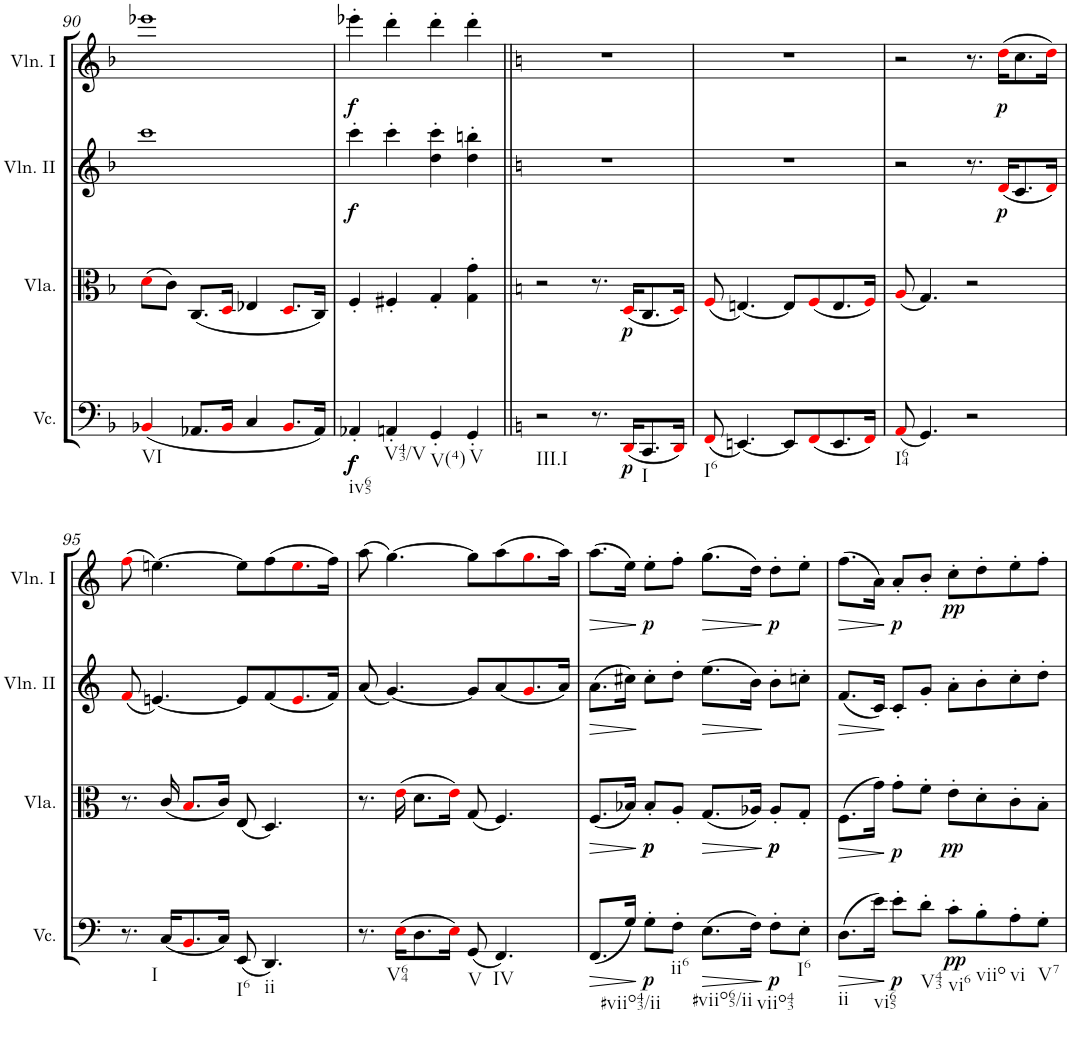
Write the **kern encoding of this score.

**kern	**dynam	**kern	**dynam	**kern	**dynam	**kern	**dynam
*part4	*part4	*part3	*part3	*part2	*part2	*part1	*part1
*staff4	*staff4	*staff3	*staff3	*staff2	*staff2	*staff1	*staff1
*I"Violoncello	*	*I"Viola	*	*I"Violin II	*	*I"Violin I	*
*I'Vc.	*	*I'Vla.	*	*I'Vln. II	*	*I'Vln. I	*
!!LO:PB:g=z
*clefC4	*	*clefC3	*	*clefG2	*	*clefG2	*
*k[b-]	*	*k[b-]	*	*k[b-]	*	*k[b-]	*
*M4/4	*	*M4/4	*	*M4/4	*	*M4/4	*
*met(c)	*	*met(c)	*	*met(c)	*	*met(c)	*
=90	=90	=90	=90	=90	=90	=90	=90
!LO:TX:b:t=VI	!	!	!	!	!	!	!
(4BB-Xi/	.	(8di\L	.	1ccc	.	1eee-X	.
.	.	8c\J)	.	.	.	.	.
8.AA-X/L	.	(8.C/L	.	.	.	.	.
16BB-i/Jk	.	16Di/Jk	.	.	.	.	.
4C/	.	4E-X/	.	.	.	.	.
8.BB-i/L	.	8.Di/L	.	.	.	.	.
16AA-/Jk)	.	16C/Jk)	.	.	.	.	.
=91	=91	=91	=91	=91	=91	=91	=91
!LO:TX:b:t=iv65	!	!	!	!	!	!	!
!	!LO:DY:b	!	!	!	!	!	!
!	!LO:DY:n=1:b	!	!	!	!LO:DY:b	!	!LO:DY:b
4AA-X'/	f f	4F'/	.	4ccc'\	f	4eee-X'\	f
!LO:TX:b:t=V43/V	!	!	!	!	!	!	!
4AAn'/	.	4F#X'/	.	4ccc'\	.	4ddd'\	.
!LO:TX:b:t=V(4)	!	!	!	!	!	!	!
4GG'/	.	4G'/	.	4dd\' 4ccc\'	.	4ddd'\	.
!LO:TX:b:t=V	!	!	!	!	!	!	!
4GG'/	.	4G\' 4g\'	.	4dd\' 4bbn\'	.	4ddd'\	.
=92||	=92||	=92||	=92||	=92||	=92||	=92||	=92||
*k[]	*	*k[]	*	*k[]	*	*k[]	*
!LO:TX:b:t=III.I	!	!	!	!	!	!	!
2r	.	2r	.	1r	.	1r	.
8.r	.	8.r	.	.	.	.	.
!	!LO:DY:b	!	!LO:DY:b	!	!	!	!
(16DDi/KL	p	(16Di/KL	p	.	.	.	.
!LO:TX:b:t=I	!	!	!	!	!	!	!
8.CC/	.	8.C/	.	.	.	.	.
16DDi/Jk)	.	16Di/Jk)	.	.	.	.	.
=93	=93	=93	=93	=93	=93	=93	=93
!LO:TX:b:t=I6	!	!	!	!	!	!	!
(8FFi/	.	(8Fi/	.	1r	.	1r	.
[4.EEn/)	.	[4.En/)	.	.	.	.	.
8EE/L]	.	8E/L]	.	.	.	.	.
(8FFi/	.	(8Fi/	.	.	.	.	.
8.EE/	.	8.E/	.	.	.	.	.
16FFi/Jk)	.	16Fi/Jk)	.	.	.	.	.
=94	=94	=94	=94	=94	=94	=94	=94
!LO:TX:b:t=I64	!	!	!	!	!	!	!
(8AAi/	.	(8Ai/	.	2r	.	2r	.
4.GG/)	.	4.G/)	.	.	.	.	.
2r	.	2r	.	8.r	.	8.r	.
!	!	!	!	!	!LO:DY:b	!	!LO:DY:b
.	.	.	.	(16di/KL	p	(16ddi\KL	p
.	.	.	.	8.c/	.	8.cc\	.
.	.	.	.	16di/Jk)	.	16ddi\Jk)	.
!!LO:LB:g=z
=95	=95	=95	=95	=95	=95	=95	=95
!LO:TX:b:t=I	!	!	!	!	!	!	!
8.r	.	8.r	.	(8fi/	.	(8ffi\	.
.	.	.	.	[4.en/)	.	[4.een\)	.
(16C/KL	.	(16c/	.	.	.	.	.
8.BBi/	.	8.Bi/L	.	.	.	.	.
16C/Jk)	.	16c/Jk)	.	.	.	.	.
!LO:TX:b:t=I6	!	!	!	!	!	!	!
(8EE/	.	(8E/	.	8e/L]	.	8ee\L]	.
!LO:TX:b:t=ii	!	!	!	!	!	!	!
4.DD/)	.	4.D/)	.	(8f/	.	(8ff\	.
.	.	.	.	8.ei/	.	8.eei\	.
.	.	.	.	16f/Jk)	.	16ff\Jk)	.
=96	=96	=96	=96	=96	=96	=96	=96
!LO:TX:b:t=V64	!	!	!	!	!	!	!
8.r	.	8.r	.	(8a/	.	(8aa\	.
.	.	.	.	[4.g/)	.	[4.gg\)	.
(16Ei\KL	.	(16ei\	.	.	.	.	.
8.D\	.	8.d\L	.	.	.	.	.
16Ei\Jk)	.	16ei\Jk)	.	.	.	.	.
!LO:TX:b:t=V	!	!	!	!	!	!	!
(8GG/	.	(8G/	.	8g/L]	.	8gg\L]	.
!LO:TX:b:t=IV	!	!	!	!	!	!	!
4.FF/)	.	4.F/)	.	(8a/	.	(8aa\	.
.	.	.	.	8.gi/	.	8.ggi\	.
.	.	.	.	16a/Jk)	.	16aa\Jk)	.
=97	=97	=97	=97	=97	=97	=97	=97
!	!LO:HP:b	!	!LO:HP:b	!	!LO:HP:b	!	!LO:HP:b
(8.FF/L	>	(8.F/L	>	(8.a\L	>	(8.aa\L	>
!LO:TX:b:t=#viio43/ii	!	!	!	!	!	!	!
16G/Jk)	.	16B-X/Jk)	.	16cc#X\Jk)	.	16ee\Jk)	.
!	!LO:DY:n=1:b	!	!LO:DY:n=1:b	!	!	!	!
!	!	!	!LO:DY:n=2:b	!	!	!	!LO:DY:n=1:b
8G'\L	] p	8B-'/L	] p p	8cc#'\L	]	8ee'\L	] p
!LO:TX:b:t=ii6	!	!	!	!	!	!	!
8F'\J	.	8A'/J	.	8dd'\J	.	8ff'\J	.
!LO:TX:b:t=#viio65/ii	!	!	!	!	!	!	!
!	!LO:HP:b	!	!LO:HP:b	!	!LO:HP:b	!	!LO:HP:b
(8.E\L	>	(8.G/L	>	(8.ee\L	>	(8.gg\L	>
!LO:TX:b:t=viio43	!	!	!	!	!	!	!
16F\Jk)	.	16A-X/Jk)	.	16b\Jk)	.	16dd\Jk)	.
!	!LO:DY:n=2:b	!	!LO:DY:n=3:b	!	!	!	!
!	!	!	!LO:DY:n=4:b	!	!	!	!LO:DY:n=2:b
8F'\L	] p	8A-'/L	] p p	8b'\L	]	8dd'\L	] p
!LO:TX:b:t=I6	!	!	!	!	!	!	!
8E'\J	.	8G'/J	.	8ccn'\J	.	8ee'\J	.
=98	=98	=98	=98	=98	=98	=98	=98
!LO:TX:b:t=ii	!	!	!	!	!	!	!
!	!LO:HP:b	!	!LO:HP:b	!	!LO:HP:b	!	!LO:HP:b
(8.D\L	>	(8.F\L	>	(8.f/L	>	(8.ff\L	>
!LO:TX:b:t=vi65	!	!	!	!	!	!	!
16e\Jk)	.	16g\Jk)	.	16c/Jk)	.	16a\Jk)	.
!	!LO:DY:n=1:b	!	!LO:DY:n=1:b	!	!	!	!LO:DY:n=1:b
8e'\L	] p	8g'\L	] p	8c'/L	]	8a'/L	] p
!LO:TX:b:t=V43	!	!	!	!	!	!	!
8d'\J	.	8f'\J	.	8g'/J	.	8b'/J	.
!LO:TX:b:t=vi6	!	!	!	!	!	!	!
!	!LO:DY:n=2:b	!	!LO:DY:n=2:b	!	!	!	!LO:DY:n=2:b
8c'\L	pp	8e'\L	pp	8a'\L	.	8cc'\L	pp
!LO:TX:b:t=viio	!	!	!	!	!	!	!
8B'\	.	8d'\	.	8b'\	.	8dd'\	.
!LO:TX:b:t=vi	!	!	!	!	!	!	!
8A'\	.	8c'\	.	8cc'\	.	8ee'\	.
!LO:TX:b:t=V7	!	!	!	!	!	!	!
8G'\J	.	8B'\J	.	8dd'\J	.	8ff'\J	.
=	=	=	=	=	=	=	=
*-	*-	*-	*-	*-	*-	*-	*-
